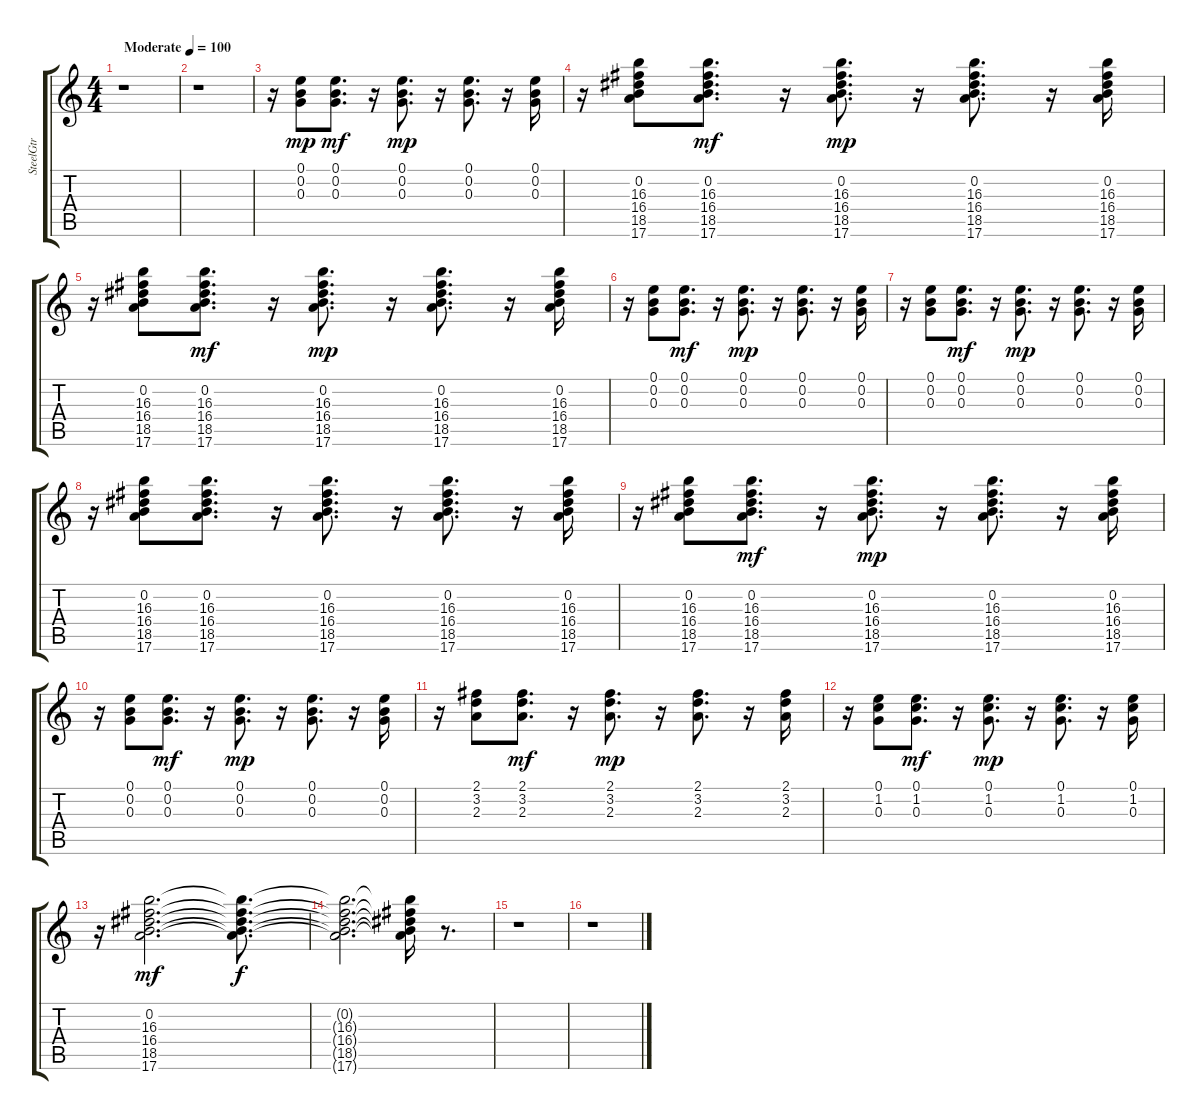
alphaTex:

\track ("SteelGtr" "SteelGtr") {instrument acousticguitarsteel}
\staff {score tabs}
\tuning (E4 B3 G3 D3 A2 E2) {hide}
\ts (4 4)
\tempo (100 "Moderate")
\clef g2
\ks c
r.1{dy mp instrument acousticguitarsteel} |
r.1 |
r.16 (0.1 0.2 0.3).8 (0.1 0.2 0.3).8{d dy mf} r.16 (0.1 0.2 0.3).8{d dy mp} r.16 (0.1 0.2 0.3).8{d} r.16 (0.1 0.2 0.3).16 |
r.16 (0.2 16.3 16.4 18.5 17.6).8 (0.2 16.3 16.4 18.5 17.6).8{d dy mf} r.16 (0.2 16.3 16.4 18.5 17.6).8{d dy mp} r.16 (0.2 16.3 16.4 18.5 17.6).8{d} r.16 (0.2 16.3 16.4 18.5 17.6).16 |
r.16 (0.2 16.3 16.4 18.5 17.6).8 (0.2 16.3 16.4 18.5 17.6).8{d dy mf} r.16 (0.2 16.3 16.4 18.5 17.6).8{d dy mp} r.16 (0.2 16.3 16.4 18.5 17.6).8{d} r.16 (0.2 16.3 16.4 18.5 17.6).16 |
r.16 (0.1 0.2 0.3).8 (0.1 0.2 0.3).8{d dy mf} r.16 (0.1 0.2 0.3).8{d dy mp} r.16 (0.1 0.2 0.3).8{d} r.16 (0.1 0.2 0.3).16 |
r.16 (0.1 0.2 0.3).8 (0.1 0.2 0.3).8{d dy mf} r.16 (0.1 0.2 0.3).8{d dy mp} r.16 (0.1 0.2 0.3).8{d} r.16 (0.1 0.2 0.3).16 |
r.16 (0.2 16.3 16.4 18.5 17.6).8 (0.2 16.3 16.4 18.5 17.6).8{d} r.16 (0.2 16.3 16.4 18.5 17.6).8{d} r.16 (0.2 16.3 16.4 18.5 17.6).8{d} r.16 (0.2 16.3 16.4 18.5 17.6).16 |
r.16 (0.2 16.3 16.4 18.5 17.6).8 (0.2 16.3 16.4 18.5 17.6).8{d dy mf} r.16 (0.2 16.3 16.4 18.5 17.6).8{d dy mp} r.16 (0.2 16.3 16.4 18.5 17.6).8{d} r.16 (0.2 16.3 16.4 18.5 17.6).16 |
r.16 (0.1 0.2 0.3).8 (0.1 0.2 0.3).8{d dy mf} r.16 (0.1 0.2 0.3).8{d dy mp} r.16 (0.1 0.2 0.3).8{d} r.16 (0.1 0.2 0.3).16 |
r.16 (2.1 3.2 2.3).8 (2.1 3.2 2.3).8{d dy mf} r.16 (2.1 3.2 2.3).8{d dy mp} r.16 (2.1 3.2 2.3).8{d} r.16 (2.1 3.2 2.3).16 |
r.16 (0.1 1.2 0.3).8 (0.1 1.2 0.3).8{d dy mf} r.16 (0.1 1.2 0.3).8{d dy mp} r.16 (0.1 1.2 0.3).8{d} r.16 (0.1 1.2 0.3).16 |
r.16 (0.2 16.3 16.4 18.5 17.6).2{d dy mf} (0.2{t} 16.3{t} 16.4{t} 18.5{t} 17.6{t}).8{d dy f} |
(0.2{t} 16.3{t} 16.4{t} 18.5{t} 17.6{t}).2{d} (0.2{t} 16.3{t} 16.4{t} 18.5{t} 17.6{t}).16 r.8{d} |
r.1 |
r.1
